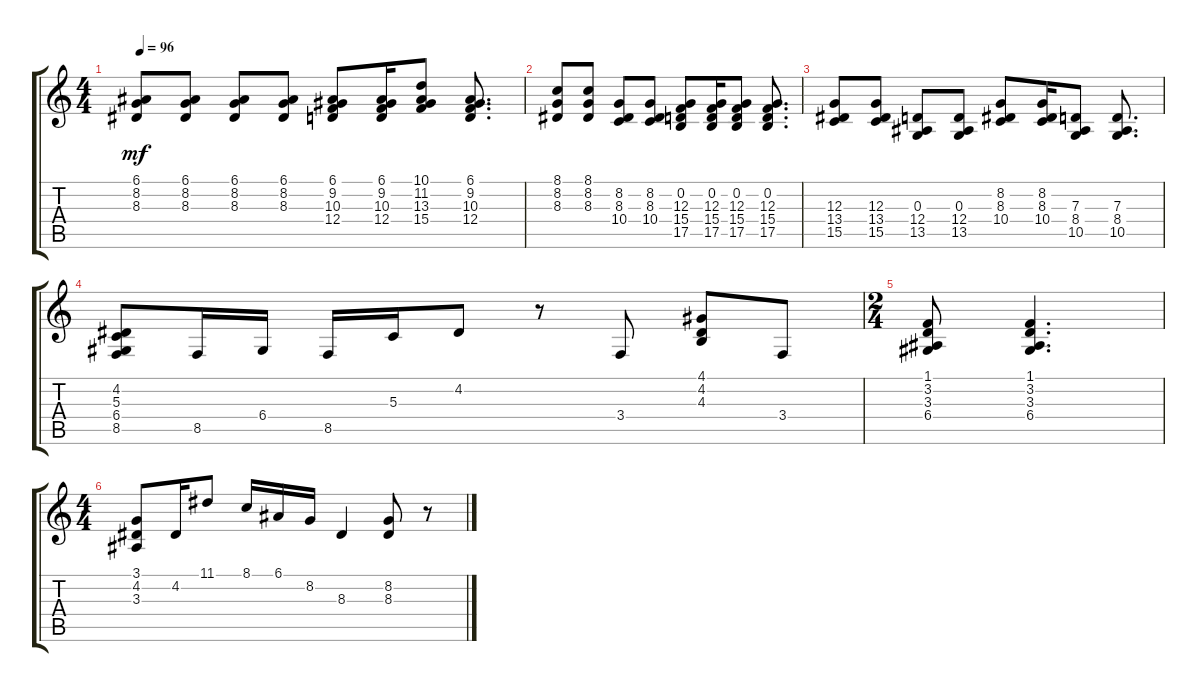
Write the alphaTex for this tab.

\track "" {instrument brightacousticpiano}
\staff {score tabs}
\tuning (E4 B3 G3 D3 A2 E2) {hide}
\ts (4 4)
\tempo 96
\clef g2
\ks c
(6.1 8.2 8.3).8{dy mf} (6.1 8.2 8.3).8 (6.1 8.2 8.3).8 (6.1 8.2 8.3).8 (6.1 9.2 10.3 12.4).8 (6.1 9.2 10.3 12.4).16 (10.1 11.2 13.3 15.4).8 (6.1 9.2 10.3 12.4).8{d} |
(8.1 8.2 8.3).8 (8.1 8.2 8.3).8 (8.2 8.3 10.4).8 (8.2 8.3 10.4).8 (0.2 12.3 15.4 17.5).8 (0.2 12.3 15.4 17.5).16 (0.2 12.3 15.4 17.5).8 (0.2 12.3 15.4 17.5).8{d} |
(12.3 13.4 15.5).8 (12.3 13.4 15.5).8 (0.3 12.4 13.5).8 (0.3 12.4 13.5).8 (8.2 8.3 10.4).8 (8.2 8.3 10.4).16 (7.3 8.4 10.5).8 (7.3 8.4 10.5).8{d} |
(4.2 5.3 6.4 8.5).8 8.5.16 6.4.16 8.5.16 5.3.16 4.2.8 r.8 3.4.8 (4.1 4.2 4.3).8 3.4.8 |
\ts (2 4)
(1.1 3.2 3.3 6.4).8 (1.1 3.2 3.3 6.4).4{d} |
\ts (4 4)
(3.1 4.2 3.3).8 4.2.16 11.1.8 8.1.16 6.1.16 8.2.16 8.3.4 (8.2 8.3).8 r.8
